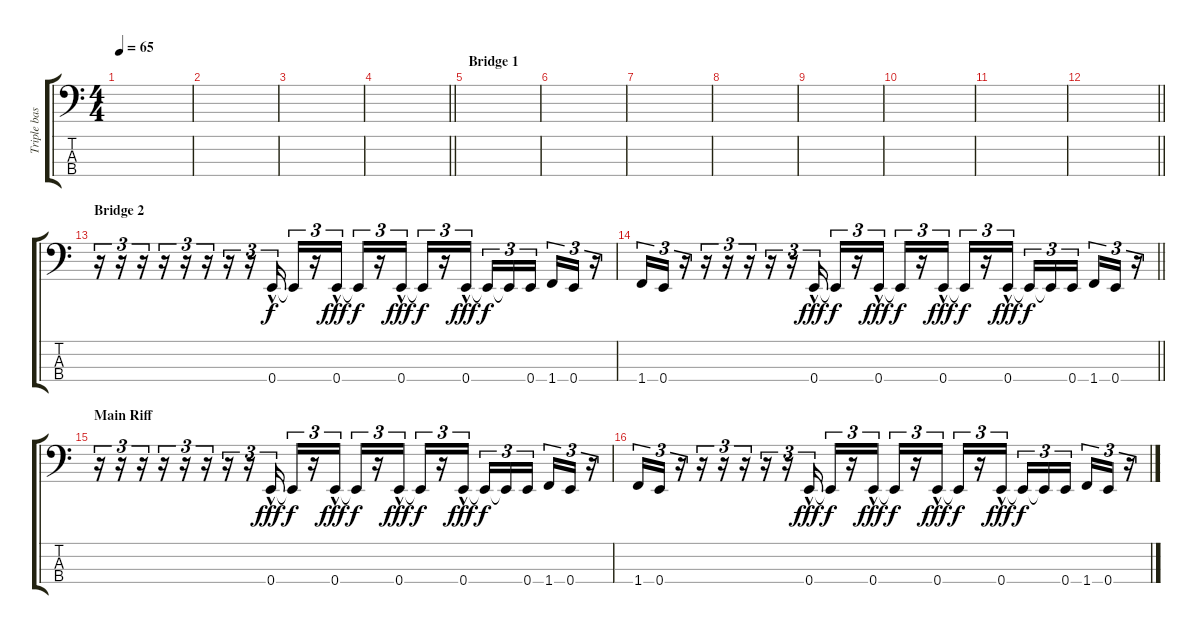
\track ("Triple bass" "Triple bas") {instrument synthbass1}
\staff {score tabs}
\tuning (G2 D2 A1 E1) {hide}
\ts (4 4)
\tempo 65
\clef f4
\ks c
|
|
|
\barLineRight lightlight
|
\section ("" "Bridge 1")
|
|
|
|
|
|
|
\barLineRight lightlight
|
\section ("" "Bridge 2")
r.16{tu (3 2)} r.16{tu (3 2)} r.16{tu (3 2)} r.16{tu (3 2)} r.16{tu (3 2)} r.16{tu (3 2)} r.16{tu (3 2)} r.16{tu (3 2)} 0.4{hac}.16{tu (3 2)} 0.4{t}.16{tu (3 2) dy f} r.16{tu (3 2)} 0.4{hac}.16{tu (3 2) dy fff} 0.4{t}.16{tu (3 2) dy f} r.16{tu (3 2)} 0.4{hac}.16{tu (3 2) dy fff} 0.4{t}.16{tu (3 2) dy f} r.16{tu (3 2)} 0.4{hac}.16{tu (3 2) dy fff} 0.4{t}.16{tu (3 2) dy f} 0.4{t}.16{tu (3 2)} 0.4.16{tu (3 2) beam splitsecondary} 1.4.16{tu (3 2)} 0.4.16{tu (3 2)} r.16{tu (3 2)} |
\barLineRight lightlight
1.4.16{tu (3 2)} 0.4.16{tu (3 2)} r.16{tu (3 2)} r.16{tu (3 2)} r.16{tu (3 2)} r.16{tu (3 2)} r.16{tu (3 2)} r.16{tu (3 2)} 0.4{hac}.16{tu (3 2) dy fff} 0.4{t}.16{tu (3 2) dy f} r.16{tu (3 2)} 0.4{hac}.16{tu (3 2) dy fff} 0.4{t}.16{tu (3 2) dy f} r.16{tu (3 2)} 0.4{hac}.16{tu (3 2) dy fff} 0.4{t}.16{tu (3 2) dy f} r.16{tu (3 2)} 0.4{hac}.16{tu (3 2) dy fff} 0.4{t}.16{tu (3 2) dy f} 0.4{t}.16{tu (3 2)} 0.4.16{tu (3 2) beam splitsecondary} 1.4.16{tu (3 2)} 0.4.16{tu (3 2)} r.16{tu (3 2)} |
\section ("" "Main Riff")
r.16{tu (3 2)} r.16{tu (3 2)} r.16{tu (3 2)} r.16{tu (3 2)} r.16{tu (3 2)} r.16{tu (3 2)} r.16{tu (3 2)} r.16{tu (3 2)} 0.4{hac}.16{tu (3 2) dy fff} 0.4{t}.16{tu (3 2) dy f} r.16{tu (3 2)} 0.4{hac}.16{tu (3 2) dy fff} 0.4{t}.16{tu (3 2) dy f} r.16{tu (3 2)} 0.4{hac}.16{tu (3 2) dy fff} 0.4{t}.16{tu (3 2) dy f} r.16{tu (3 2)} 0.4{hac}.16{tu (3 2) dy fff} 0.4{t}.16{tu (3 2) dy f} 0.4{t}.16{tu (3 2)} 0.4.16{tu (3 2) beam splitsecondary} 1.4.16{tu (3 2)} 0.4.16{tu (3 2)} r.16{tu (3 2)} |
1.4.16{tu (3 2)} 0.4.16{tu (3 2)} r.16{tu (3 2)} r.16{tu (3 2)} r.16{tu (3 2)} r.16{tu (3 2)} r.16{tu (3 2)} r.16{tu (3 2)} 0.4{hac}.16{tu (3 2) dy fff} 0.4{t}.16{tu (3 2) dy f} r.16{tu (3 2)} 0.4{hac}.16{tu (3 2) dy fff} 0.4{t}.16{tu (3 2) dy f} r.16{tu (3 2)} 0.4{hac}.16{tu (3 2) dy fff} 0.4{t}.16{tu (3 2) dy f} r.16{tu (3 2)} 0.4{hac}.16{tu (3 2) dy fff} 0.4{t}.16{tu (3 2) dy f} 0.4{t}.16{tu (3 2)} 0.4.16{tu (3 2) beam splitsecondary} 1.4.16{tu (3 2)} 0.4.16{tu (3 2)} r.16{tu (3 2)}
